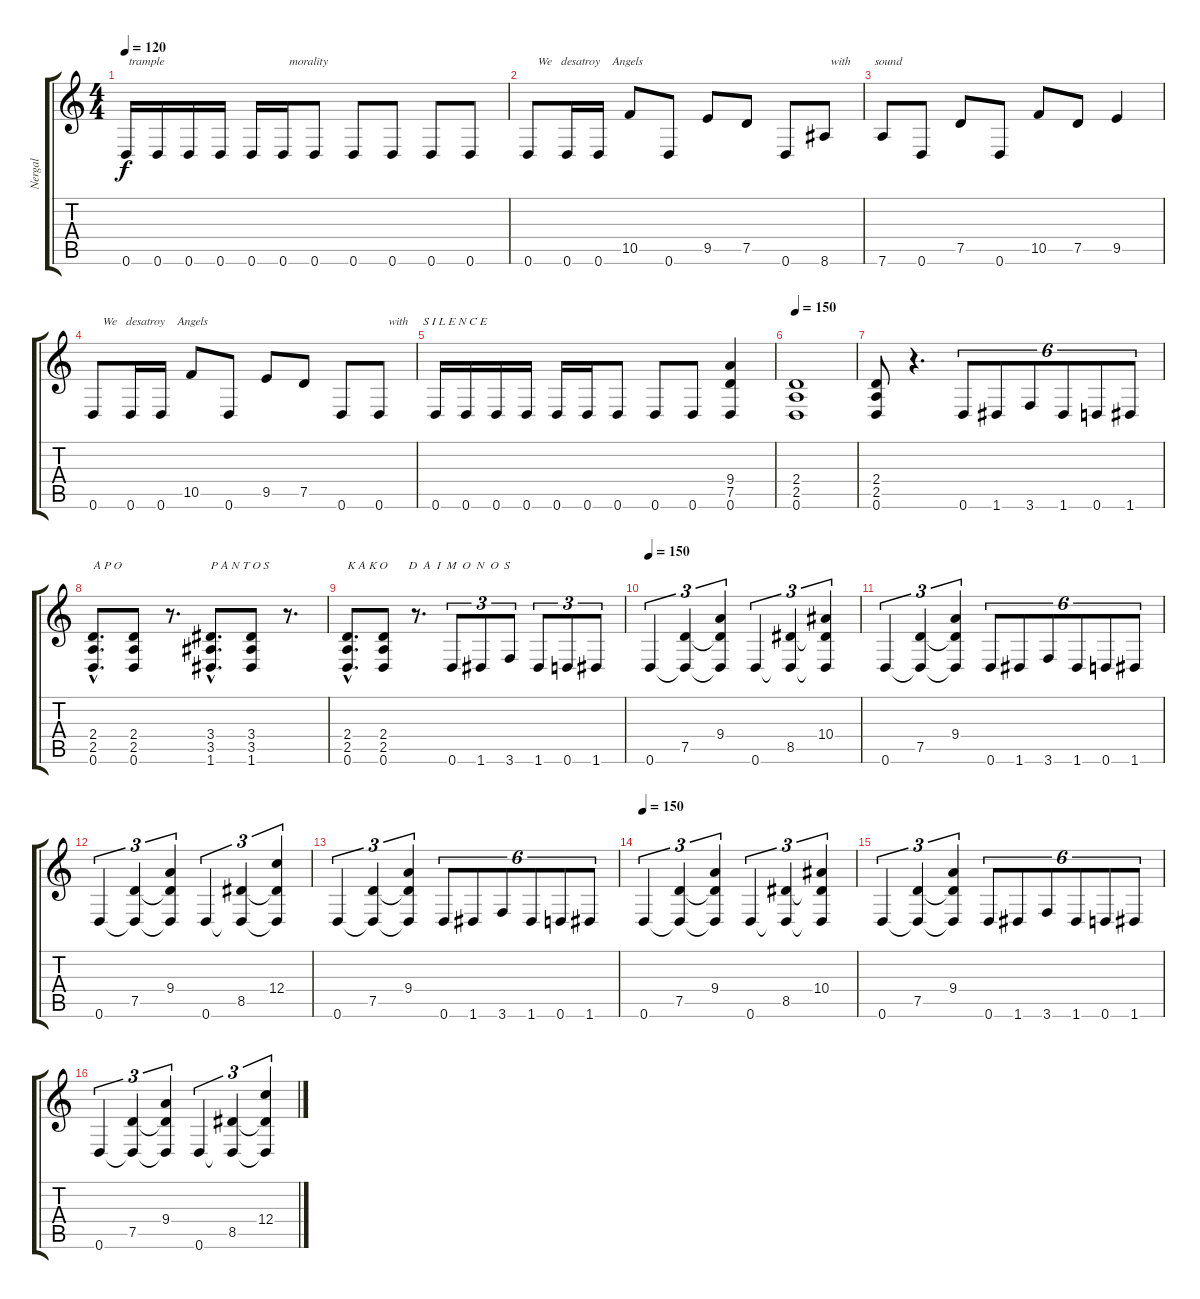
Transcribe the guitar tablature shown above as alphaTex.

\track ("Nergal" "Nergal") {instrument distortionguitar}
\staff {score tabs}
\tuning (D4 A3 F3 C3 G2 D2) {hide}
\ts (4 4)
\tempo 120
\clef g2
\ks c
0.6.16{txt " trample" dy f} 0.6.16 0.6.16 0.6.16 0.6.16 0.6.16{txt "  morality"} 0.6.8 0.6.8 0.6.8 0.6.8 0.6.8 |
0.6.8{txt "   We   desatroy    Angels"} 0.6.16 0.6.16 10.5.8 0.6.8 9.5.8 7.5.8 0.6.8 8.6.8{txt "  with        sound"} |
7.6.8 0.6.8 7.5.8 0.6.8 10.5.8 7.5.8 9.5.4 |
0.6.8{txt "   We   desatroy    Angels"} 0.6.16 0.6.16 10.5.8 0.6.8 9.5.8 7.5.8 0.6.8 0.6.8{txt "   with     S I L E N C E"} |
0.6.16 0.6.16 0.6.16 0.6.16 0.6.16 0.6.16 0.6.8 0.6.8 0.6.8 (9.4 7.5 0.6).4 |
\tempo 150
(2.4 2.5 0.6).1 |
(2.4 2.5 0.6).8 r.4{d} 0.6.8{tu (6 4)} 1.6.8{tu (6 4)} 3.6.8{tu (6 4)} 1.6.8{tu (6 4)} 0.6.8{tu (6 4)} 1.6.8{tu (6 4)} |
(2.4{hac} 2.5{hac} 0.6{hac}).8{d txt "A P O"} (2.4 2.5 0.6).8 r.8{d} (3.4{hac} 3.5{hac} 1.6{hac}).8{d txt "P A N T O S"} (3.4 3.5 1.6).8 r.8{d} |
(2.4{hac} 2.5{hac} 0.6{hac}).8{d txt "K A K O       D  A  I  M  O  N  O  S"} (2.4 2.5 0.6).8 r.8{d} 0.6.8{tu (3 2)} 1.6.8{tu (3 2)} 3.6.8{tu (3 2)} 1.6.8{tu (3 2)} 0.6.8{tu (3 2)} 1.6.8{tu (3 2)} |
\tempo 150
0.6.4{tu (3 2)} (7.5 0.6{t}).4{tu (3 2)} (9.4 7.5{t} 0.6{t}).4{tu (3 2)} 0.6.4{tu (3 2)} (8.5 0.6{t}).4{tu (3 2)} (10.4 8.5{t} 0.6{t}).4{tu (3 2)} |
0.6.4{tu (3 2)} (7.5 0.6{t}).4{tu (3 2)} (9.4 7.5{t} 0.6{t}).4{tu (3 2)} 0.6.8{tu (6 4)} 1.6.8{tu (6 4)} 3.6.8{tu (6 4)} 1.6.8{tu (6 4)} 0.6.8{tu (6 4)} 1.6.8{tu (6 4)} |
0.6.4{tu (3 2)} (7.5 0.6{t}).4{tu (3 2)} (9.4 7.5{t} 0.6{t}).4{tu (3 2)} 0.6.4{tu (3 2)} (8.5 0.6{t}).4{tu (3 2)} (12.4 8.5{t} 0.6{t}).4{tu (3 2)} |
0.6.4{tu (3 2)} (7.5 0.6{t}).4{tu (3 2)} (9.4 7.5{t} 0.6{t}).4{tu (3 2)} 0.6.8{tu (6 4)} 1.6.8{tu (6 4)} 3.6.8{tu (6 4)} 1.6.8{tu (6 4)} 0.6.8{tu (6 4)} 1.6.8{tu (6 4)} |
\tempo 150
0.6.4{tu (3 2)} (7.5 0.6{t}).4{tu (3 2)} (9.4 7.5{t} 0.6{t}).4{tu (3 2)} 0.6.4{tu (3 2)} (8.5 0.6{t}).4{tu (3 2)} (10.4 8.5{t} 0.6{t}).4{tu (3 2)} |
0.6.4{tu (3 2)} (7.5 0.6{t}).4{tu (3 2)} (9.4 7.5{t} 0.6{t}).4{tu (3 2)} 0.6.8{tu (6 4)} 1.6.8{tu (6 4)} 3.6.8{tu (6 4)} 1.6.8{tu (6 4)} 0.6.8{tu (6 4)} 1.6.8{tu (6 4)} |
0.6.4{tu (3 2)} (7.5 0.6{t}).4{tu (3 2)} (9.4 7.5{t} 0.6{t}).4{tu (3 2)} 0.6.4{tu (3 2)} (8.5 0.6{t}).4{tu (3 2)} (12.4 8.5{t} 0.6{t}).4{tu (3 2)}
